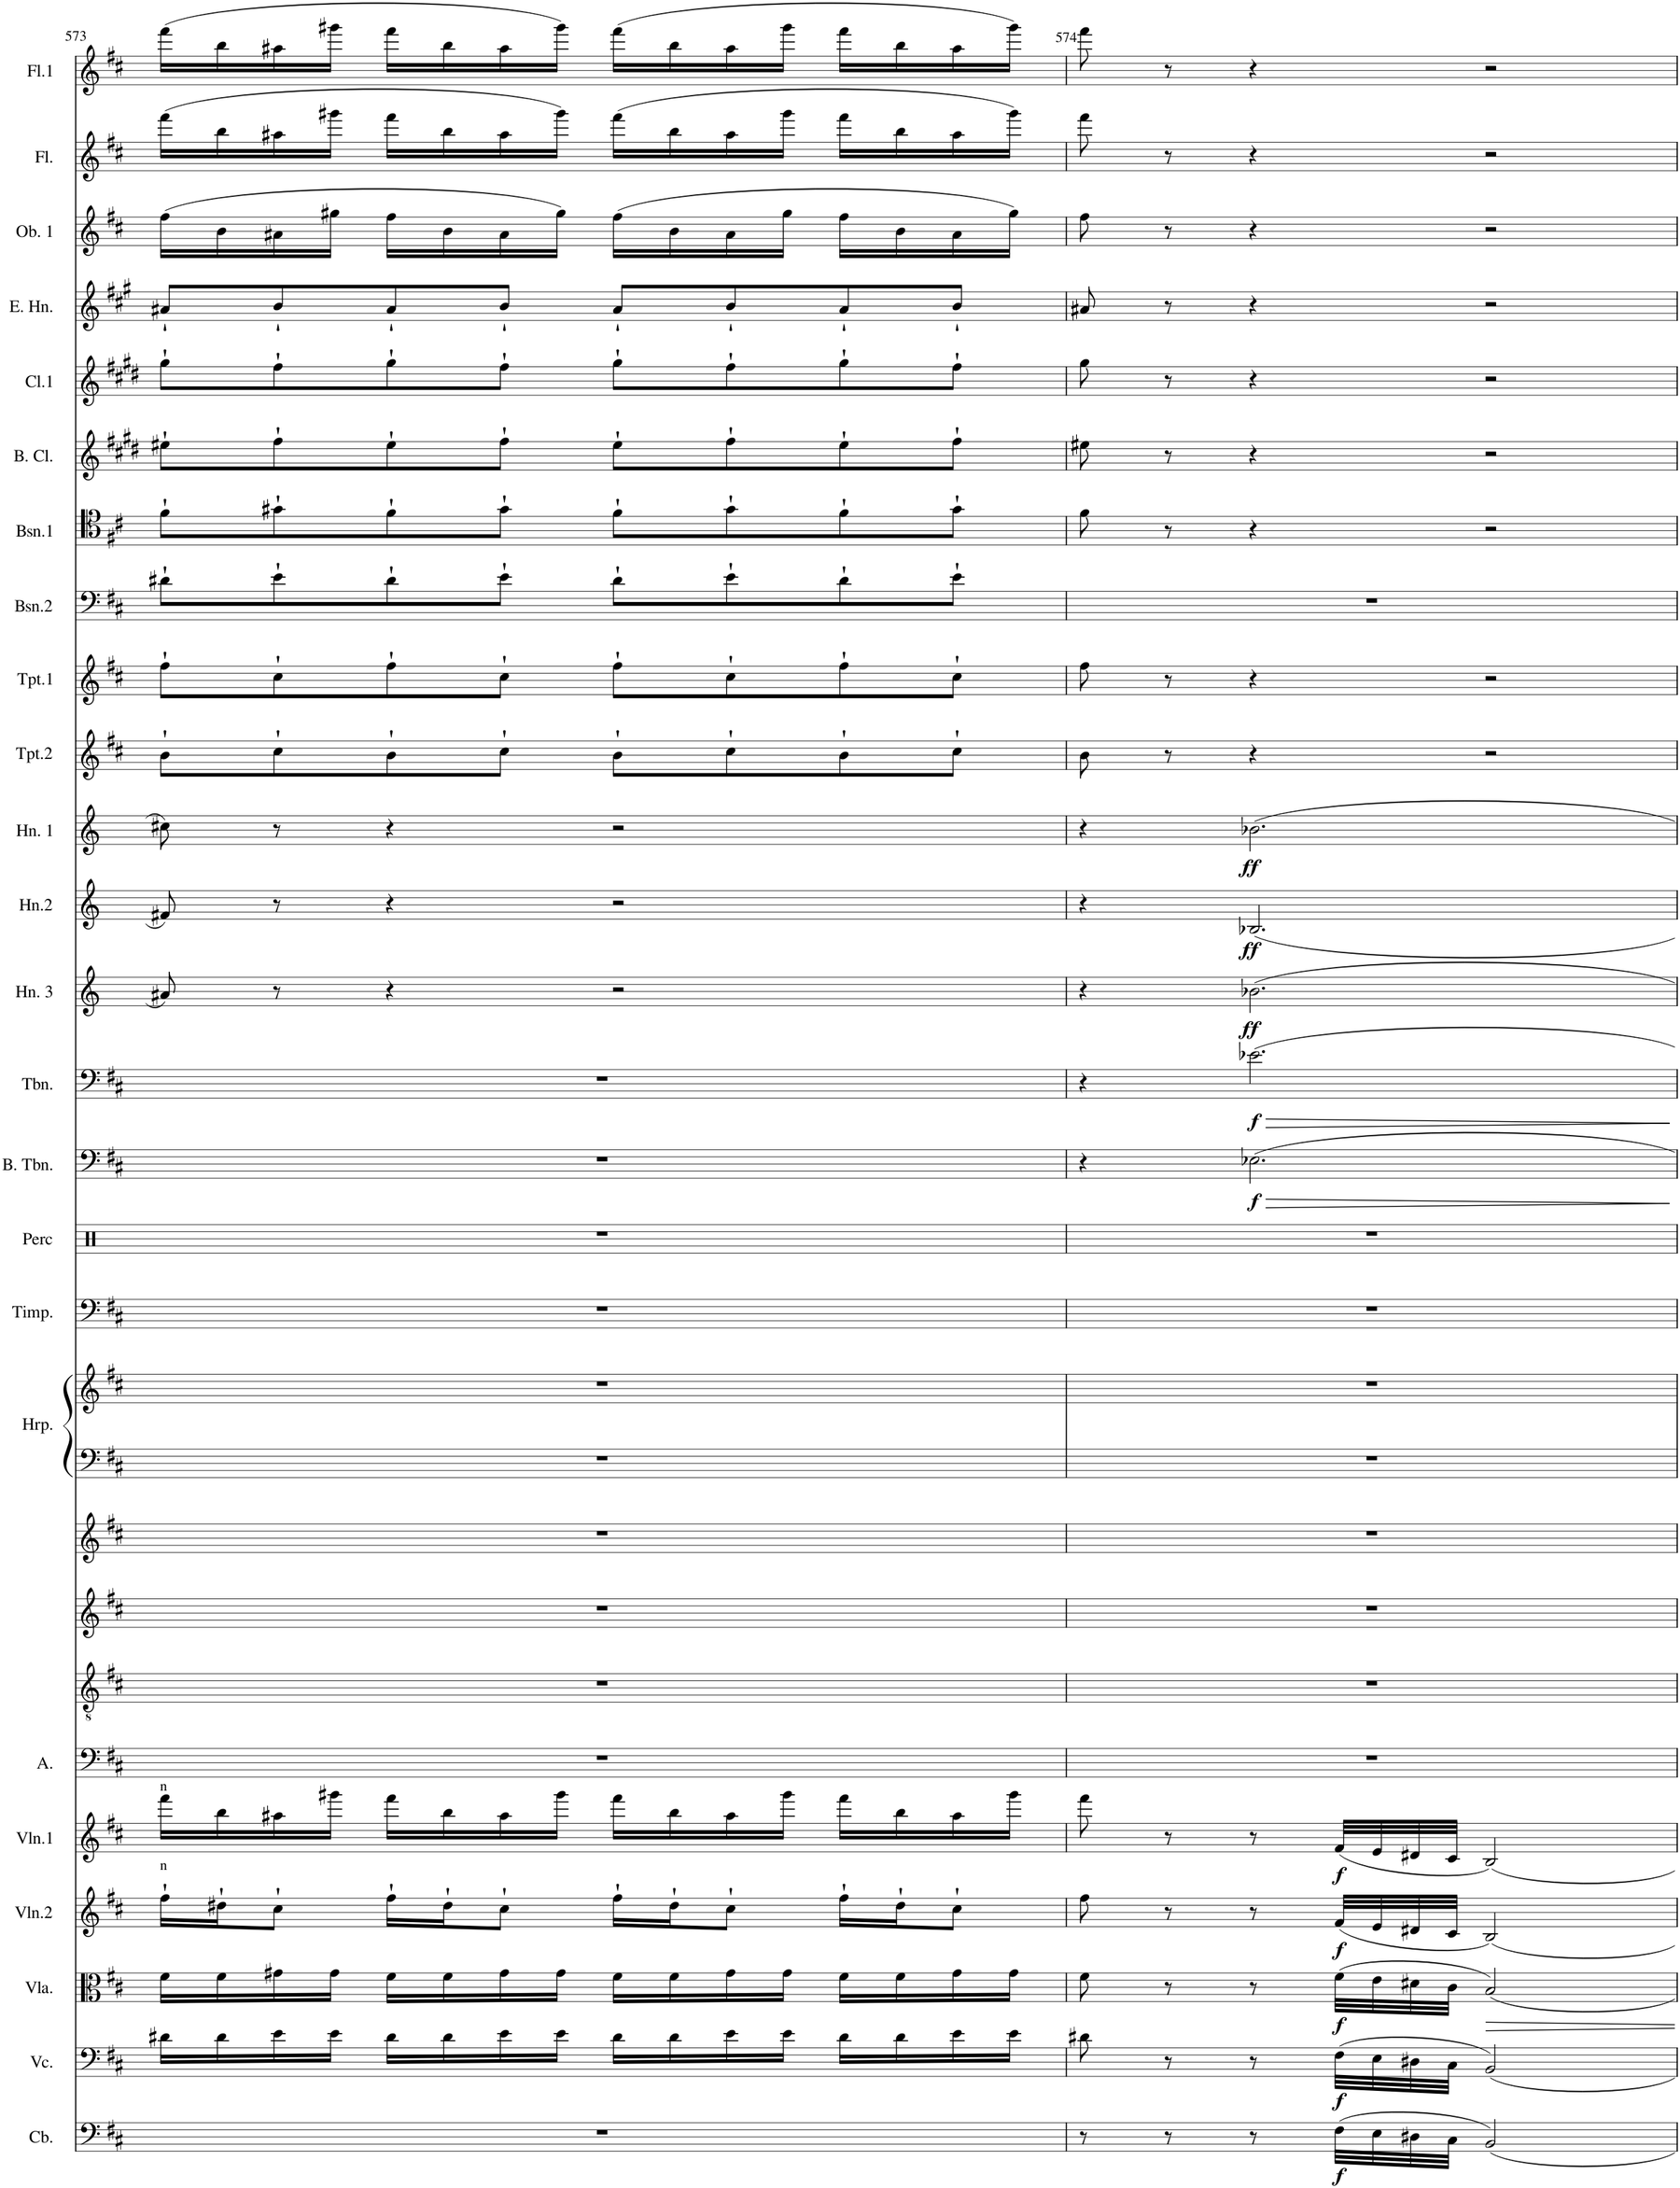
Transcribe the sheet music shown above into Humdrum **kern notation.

**kern	**dynam	**kern	**dynam	**kern	**dynam	**kern	**dynam	**kern	**dynam	**kern	**kern	**kern	**kern	**kern	**kern	**kern	**kern	**kern	**dynam	**kern	**dynam	**kern	**dynam	**kern	**dynam	**kern	**dynam	**kern	**kern	**kern	**kern	**kern	**kern	**kern	**kern	**kern	**kern
*part27	*part27	*part26	*part26	*part25	*part25	*part24	*part24	*part23	*part23	*part22	*part21	*part20	*part19	*part18	*part18	*part17	*part16	*part15	*part15	*part14	*part14	*part13	*part13	*part12	*part12	*part11	*part11	*part10	*part9	*part8	*part7	*part6	*part5	*part4	*part3	*part2	*part1
*staff28	*staff28	*staff27	*staff27	*staff26	*staff26	*staff25	*staff25	*staff24	*staff24	*staff23	*staff22	*staff21	*staff20	*staff19	*staff18	*staff17	*staff16	*staff15	*staff15	*staff14	*staff14	*staff13	*staff13	*staff12	*staff12	*staff11	*staff11	*staff10	*staff9	*staff8	*staff7	*staff6	*staff5	*staff4	*staff3	*staff2	*staff1
*I"Contrabass	*	*I"Violoncello	*	*I"Viola	*	*I"Violin 2	*	*I"Violin 1	*	*I"Alberich	*I"Alto	*I"Soprano	*I"Soprano	*I"Harp	*	*I"Timpani	*I"Percussion	*I"Bass Trombone	*	*I"Trombone	*	*I"Horn 3	*	*I"Horn 2	*	*I"Horn 1	*	*I"Trumpet 2	*I"Trumpet 1	*I"Bassoon 2	*I"Bassoon 1	*I"Clarinet 2	*I"Clarinet 1	*I"Oboe 2/EH	*I"Oboe 1	*I"Flute 2/Picc	*I"Flute 1
*I'Cb.	*	*I'Vc.	*	*I'Vla.	*	*I'Vln.2	*	*I'Vln.1	*	*I'A.	*	*	*	*I'Hrp.	*	*I'Timp.	*I'Perc	*I'B. Tbn.	*	*I'Tbn.	*	*I'Hn. 3	*	*I'Hn.2	*	*I'Hn. 1	*	*I'Tpt.2	*I'Tpt.1	*I'Bsn.2	*I'Bsn.1	*I'Cl. 2	*I'Cl.1	*I'Ob.2	*I'Ob. 1	*I'Fl.2	*I'Fl.1
!!LO:PB:g=z
*clefF4	*	*clefF4	*	*clefC3	*	*clefG2	*	*clefG2	*	*clefF4	*clefGv2	*clefG2	*clefG2	*clefF4	*clefG2	*clefF4	*clefX	*clefF4	*	*clefF4	*	*clefG2	*	*clefG2	*	*clefG2	*	*clefG2	*clefG2	*clefF4	*clefC4	*clefG2	*clefG2	*clefG2	*clefG2	*clefG2	*clefG2
*Trd7c12	*	*	*	*	*	*	*	*	*	*	*	*	*	*	*	*	*	*	*	*	*	*Trd4c7	*	*Trd4c7	*	*Trd4c7	*	*	*	*	*	*Trd8c14	*Trd1c2	*Trd4c7	*	*Trd-7c-12	*
*k[f#c#]	*	*k[f#c#]	*	*k[f#c#]	*	*k[f#c#]	*	*k[f#c#]	*	*k[f#c#]	*k[f#c#]	*k[f#c#]	*k[f#c#]	*k[f#c#]	*k[f#c#]	*k[f#c#]	*k[]	*k[f#c#]	*	*k[f#c#]	*	*k[]	*	*k[]	*	*k[]	*	*k[f#c#]	*k[f#c#]	*k[f#c#]	*k[f#c#]	*k[f#c#g#d#]	*k[f#c#g#d#]	*k[f#c#g#]	*k[f#c#]	*k[f#c#]	*k[f#c#]
*M4/4	*	*M4/4	*	*M4/4	*	*M4/4	*	*M4/4	*	*M4/4	*M4/4	*M4/4	*M4/4	*M4/4	*M4/4	*M4/4	*M4/4	*M4/4	*	*M4/4	*	*M4/4	*	*M4/4	*	*M4/4	*	*M4/4	*M4/4	*M4/4	*M4/4	*M4/4	*M4/4	*M4/4	*M4/4	*M4/4	*M4/4
=573	=573	=573	=573	=573	=573	=573	=573	=573	=573	=573	=573	=573	=573	=573	=573	=573	=573	=573	=573	=573	=573	=573	=573	=573	=573	=573	=573	=573	=573	=573	=573	=573	=573	=573	=573	=573	=573
!	!	!	!	!	!	!	!	!LO:TX:a:t=n	!	!	!	!	!	!	!	!	!	!	!	!	!	!	!	!	!	!	!	!	!	!	!	!	!	!	!	!	!
!	!	!	!	!	!	!LO:TX:a:t=n	!	!	!	!	!	!	!	!	!	!	!	!	!	!	!	!	!	!	!	!	!	!	!	!	!	!	!	!	!	!	!
1r	.	16d#X\LL	.	16f#\LL	.	16ff#`\LL	.	16fff#\LL	.	1r	1r	1r	1r	1r	1r	1r	1r	1r	.	1r	.	8a#X/	.	8f#X/	.	8cc#X\	.	8b`\L	8ff#`\L	8d#X`\L	8f#`\L	8ee#X`\L	8gg#`\L	8a#X`/L	(16ff#\LL	(16fff#\LL	(16fff#\LL
.	.	16d#\	.	16f#\	.	16dd#X`\J	.	16bb\	.	.	.	.	.	.	.	.	.	.	.	.	.	.	.	.	.	.	.	.	.	.	.	.	.	.	16b\	16bb\	16bb\
.	.	16e\	.	16g#X\	.	8cc#`\J	.	16aa#X\	.	.	.	.	.	.	.	.	.	.	.	.	.	8r	.	8r	.	8r	.	8cc#`\	8cc#`\	8e`\	8g#X`\	8ff#`\	8ff#`\	8b`/	16a#X\	16aa#X\	16aa#X\
.	.	16e\JJ	.	16g#\JJ	.	.	.	16ggg#X\JJ	.	.	.	.	.	.	.	.	.	.	.	.	.	.	.	.	.	.	.	.	.	.	.	.	.	.	16gg#X\JJ	16ggg#X\JJ	16ggg#X\JJ
.	.	16d#\LL	.	16f#\LL	.	16ff#`\LL	.	16fff#\LL	.	.	.	.	.	.	.	.	.	.	.	.	.	4r	.	4r	.	4r	.	8b`\	8ff#`\	8d#`\	8f#`\	8ee#`\	8gg#`\	8a#`/	16ff#\LL	16fff#\LL	16fff#\LL
.	.	16d#\	.	16f#\	.	16dd#`\J	.	16bb\	.	.	.	.	.	.	.	.	.	.	.	.	.	.	.	.	.	.	.	.	.	.	.	.	.	.	16b\	16bb\	16bb\
.	.	16e\	.	16g#\	.	8cc#`\J	.	16aa#\	.	.	.	.	.	.	.	.	.	.	.	.	.	.	.	.	.	.	.	8cc#`\J	8cc#`\J	8e`\J	8g#`\J	8ff#`\J	8ff#`\J	8b`/J	16a#\	16aa#\	16aa#\
.	.	16e\JJ	.	16g#\JJ	.	.	.	16ggg#\JJ	.	.	.	.	.	.	.	.	.	.	.	.	.	.	.	.	.	.	.	.	.	.	.	.	.	.	16gg#\JJ)	16ggg#\JJ)	16ggg#\JJ)
.	.	16d#\LL	.	16f#\LL	.	16ff#`\LL	.	16fff#\LL	.	.	.	.	.	.	.	.	.	.	.	.	.	2r	.	2r	.	2r	.	8b`\L	8ff#`\L	8d#`\L	8f#`\L	8ee#`\L	8gg#`\L	8a#`/L	(16ff#\LL	(16fff#\LL	(16fff#\LL
.	.	16d#\	.	16f#\	.	16dd#`\J	.	16bb\	.	.	.	.	.	.	.	.	.	.	.	.	.	.	.	.	.	.	.	.	.	.	.	.	.	.	16b\	16bb\	16bb\
.	.	16e\	.	16g#\	.	8cc#`\J	.	16aa#\	.	.	.	.	.	.	.	.	.	.	.	.	.	.	.	.	.	.	.	8cc#`\	8cc#`\	8e`\	8g#`\	8ff#`\	8ff#`\	8b`/	16a#\	16aa#\	16aa#\
.	.	16e\JJ	.	16g#\JJ	.	.	.	16ggg#\JJ	.	.	.	.	.	.	.	.	.	.	.	.	.	.	.	.	.	.	.	.	.	.	.	.	.	.	16gg#\JJ	16ggg#\JJ	16ggg#\JJ
.	.	16d#\LL	.	16f#\LL	.	16ff#`\LL	.	16fff#\LL	.	.	.	.	.	.	.	.	.	.	.	.	.	.	.	.	.	.	.	8b`\	8ff#`\	8d#`\	8f#`\	8ee#`\	8gg#`\	8a#`/	16ff#\LL	16fff#\LL	16fff#\LL
.	.	16d#\	.	16f#\	.	16dd#`\J	.	16bb\	.	.	.	.	.	.	.	.	.	.	.	.	.	.	.	.	.	.	.	.	.	.	.	.	.	.	16b\	16bb\	16bb\
.	.	16e\	.	16g#\	.	8cc#`\J	.	16aa#\	.	.	.	.	.	.	.	.	.	.	.	.	.	.	.	.	.	.	.	8cc#`\J	8cc#`\J	8e`\J	8g#`\J	8ff#`\J	8ff#`\J	8b`/J	16a#\	16aa#\	16aa#\
.	.	16e\JJ	.	16g#\JJ	.	.	.	16ggg#\JJ	.	.	.	.	.	.	.	.	.	.	.	.	.	.	.	.	.	.	.	.	.	.	.	.	.	.	16gg#\JJ)	16ggg#\JJ)	16ggg#\JJ)
=574	=574	=574	=574	=574	=574	=574	=574	=574	=574	=574	=574	=574	=574	=574	=574	=574	=574	=574	=574	=574	=574	=574	=574	=574	=574	=574	=574	=574	=574	=574	=574	=574	=574	=574	=574	=574	=574
8r	.	8d#X\	.	8f#\	.	8ff#\	.	8fff#\	.	1r	1r	1r	1r	1r	1r	1r	1r	4r	.	4r	.	4r	.	4r	.	4r	.	8b\	8ff#\	1r	8f#\	8ee#X\	8gg#\	8a#X/	8ff#\	8fff#\	8fff#\
8r	.	8r	.	8r	.	8r	.	8r	.	.	.	.	.	.	.	.	.	.	.	.	.	.	.	.	.	.	.	8r	8r	.	8r	8r	8r	8r	8r	8r	8r
!	!	!	!	!	!	!	!	!	!	!	!	!	!	!	!	!	!	!	!LO:HP:b	!	!LO:HP:b	!	!	!	!	!	!	!	!	!	!	!	!	!	!	!	!
!	!	!	!	!	!	!	!	!	!	!	!	!	!	!	!	!	!	!	!LO:DY:n=1:b	!	!LO:DY:n=1:b	!	!LO:DY:b	!	!LO:DY:b	!	!LO:DY:b	!	!	!	!	!	!	!	!	!	!
8r	.	8r	.	8r	.	8r	.	8r	.	.	.	.	.	.	.	.	.	2.E-X\	> f	2.e-X\	> f	2.b-X\	ff	2.B-X/	ff	2.b-X\	ff	4r	4r	.	4r	4r	4r	4r	4r	4r	4r
!	!LO:DY:b	!	!LO:DY:b	!	!LO:DY:b	!	!LO:DY:b	!	!LO:DY:b	!	!	!	!	!	!	!	!	!	!	!	!	!	!	!	!	!	!	!	!	!	!	!	!	!	!	!	!
(32F#\LLL	f	(32F#\LLL	f	(32f#\LLL	f	(32f#/LLL	f	(32f#/LLL	f	.	.	.	.	.	.	.	.	.	.	.	.	.	.	.	.	.	.	.	.	.	.	.	.	.	.	.	.
32E\	.	32E\	.	32e\	.	32e/	.	32e/	.	.	.	.	.	.	.	.	.	.	.	.	.	.	.	.	.	.	.	.	.	.	.	.	.	.	.	.	.
32D#X\	.	32D#X\	.	32d#X\	.	32d#X/	.	32d#X/	.	.	.	.	.	.	.	.	.	.	.	.	.	.	.	.	.	.	.	.	.	.	.	.	.	.	.	.	.
32C#\JJJ	.	32C#\JJJ	.	32c#\JJJ	.	32c#/JJJ	.	32c#/JJJ	.	.	.	.	.	.	.	.	.	.	.	.	.	.	.	.	.	.	.	.	.	.	.	.	.	.	.	.	.
2BB/)	.	2BB/)	.	2B/)	.	2B/)	.	2B/)	.	.	.	.	.	.	.	.	.	.	.	.	.	.	.	.	.	.	.	2r	2r	.	2r	2r	2r	2r	2r	2r	2r
.	.	.	.	.	.	.	.	.	.	.	.	.	.	.	.	.	.	.	]	.	]	.	.	.	.	.	.	.	.	.	.	.	.	.	.	.	.
=	=	=	=	=	=	=	=	=	=	=	=	=	=	=	=	=	=	=	=	=	=	=	=	=	=	=	=	=	=	=	=	=	=	=	=	=	=
*-	*-	*-	*-	*-	*-	*-	*-	*-	*-	*-	*-	*-	*-	*-	*-	*-	*-	*-	*-	*-	*-	*-	*-	*-	*-	*-	*-	*-	*-	*-	*-	*-	*-	*-	*-	*-	*-
